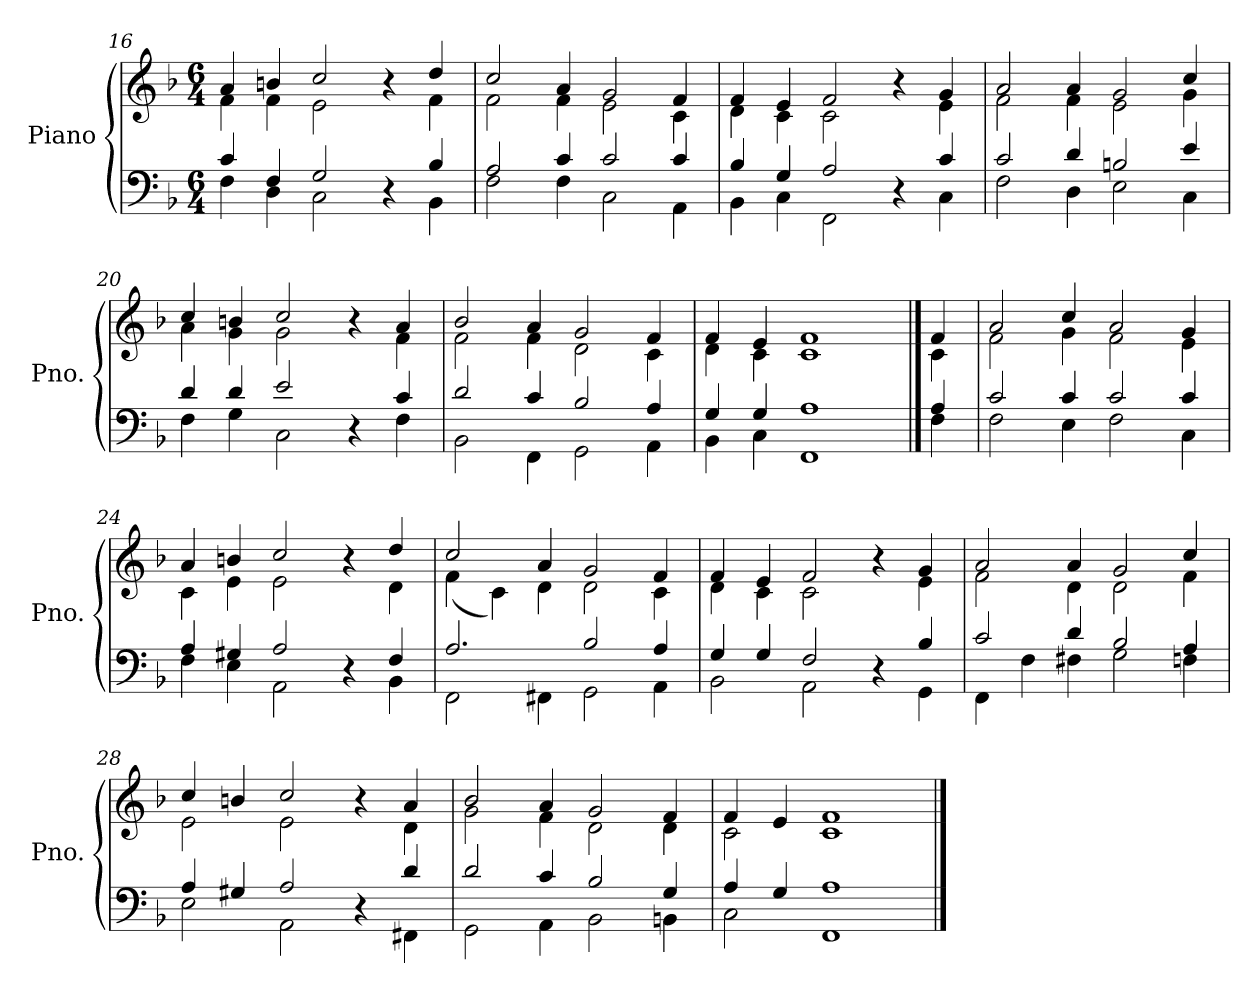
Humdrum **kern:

**kern	**kern
*part1	*part1
*staff2	*staff1
*I"Piano	*
*I'Pno.	*
*clefF4	*clefG2
*k[b-]	*k[b-]
*M6/4	*M6/4
=16	=16
*^	*^
4c/	4F\	4a/	4f\
4F/	4D\	4bn/	4f\
2G/	2C\	2cc/	2e\
4r	4ryy	4r	4ryy
4B-/	4BB-\	4dd/	4f\
=17	=17	=17	=17
2A/	2F\	2cc/	2f\
4c/	4F\	4a/	4f\
2c/	2C\	2g/	2e\
4c/	4AA\	4f/	4c\
=18	=18	=18	=18
4B-/	4BB-\	4f/	4d\
4G/	4C\	4e/	4c\
2A/	2FF\	2f/	2c\
4r	4ryy	4r	4ryy
4c/	4C\	4g/	4e\
!!LO:LB:g=z	!!
=19	=19	=19	=19
2c/	2F\	2a/	2f\
4d/	4D\	4a/	4f\
2Bn/	2E\	2g/	2e\
4e/	4C\	4cc/	4g\
=20	=20	=20	=20
4d/	4F\	4cc/	4a\
4d/	4G\	4bn/	4g\
2e/	2C\	2cc/	2g\
4r	4ryy	4r	4ryy
4c/	4F\	4a/	4f\
=21	=21	=21	=21
2d/	2BB-\	2b-/	2f\
4c/	4FF\	4a/	4f\
2B-/	2GG\	2g/	2d\
4A/	4AA\	4f/	4c\
=22	=22	=22	=22
4G/	4BB-\	4f/	4d\
4G/	4C\	4e/	4c\
1A	1FF	1f	1c
!!LO:PB:g=z	!!
==22X2	==22X2	==22X2	==22X2
4A/	4F\	4f/	4c\
=23	=23	=23	=23
2c/	2F\	2a/	2f\
4c/	4E\	4cc/	4g\
2c/	2F\	2a/	2f\
4c/	4C\	4g/	4e\
=24	=24	=24	=24
4A/	4F\	4a/	4c\
4G#X/	4E\	4bn/	4e\
2A/	2AA\	2cc/	2e\
4r	4ryy	4r	4ryy
4F/	4BB-\	4dd/	4d\
=25	=25	=25	=25
2.A/	2FF\	2cc/	(<4f\
.	.	.	4c\)
.	4FF#X\	4a/	4d\
2B-/	2GG\	2g/	2d\
4A/	4AA\	4f/	4c\
=26	=26	=26	=26
4G/	2BB-\	4f/	4d\
4G/	.	4e/	4c\
2F/	2AA\	2f/	2c\
4r	4ryy	4r	4ryy
4B-/	4GG\	4g/	4e\
!!LO:LB:g=z	!!
=27	=27	=27	=27
2c/	4FF\	2a/	2f\
.	4F\	.	.
4d/	4F#X\	4a/	4d\
2B-/	2G\	2g/	2d\
4A/	4Fn\	4cc/	4f\
=28	=28	=28	=28
4A/	2E\	4cc/	2e\
4G#X/	.	4bn/	.
2A/	2AA\	2cc/	2e\
4r	4ryy	4r	4ryy
4d/	4FF#X\	4a/	4d\
=29	=29	=29	=29
2d/	2GG\	2b-/	2g\
4c/	4AA\	4a/	4f\
2B-/	2BB-\	2g/	2d\
4G/	4BBn\	4f/	4d\
=30	=30	=30	=30
4A/	2C\	4f/	2c\
4G/	.	4e/	.
1A	1FF	1f	1c
*v	*v	*	*
*	*v	*v
==	==
*-	*-
